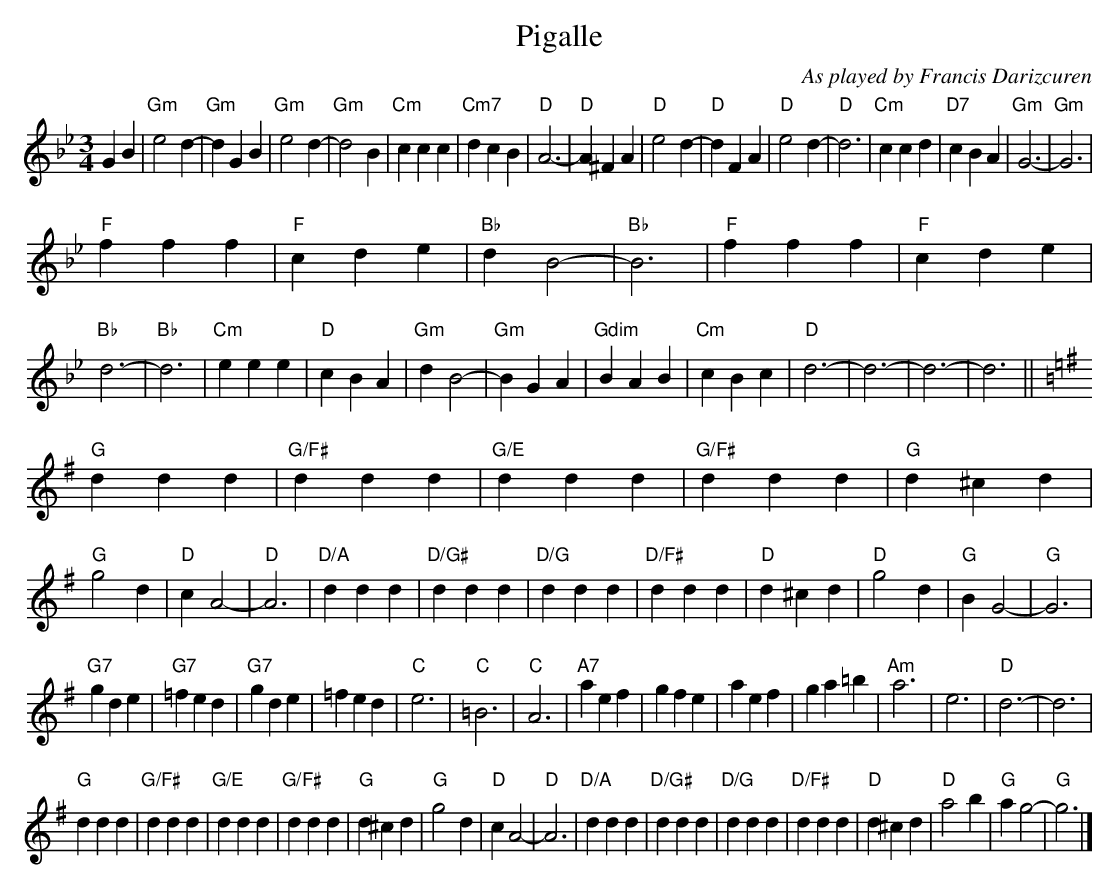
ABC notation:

X:1
T: Pigalle
C: As played by Francis Darizcuren
M: 3/4
K: Gm
L: 1/4
G B| "Gm" e2 d-|"Gm"d G B| "Gm"e2 d-|"Gm"d2 B| "Cm"c c c | "Cm7"d c B | "D" A3-|"D"A ^F A| "D" e2 d-|"D"d F A| "D"e2 d-|"D"d3 | "Cm"c c d | "D7"c B A | "Gm" G3-|"Gm" G3|
"F" fff| "F" cde| "Bb" d B2-|"Bb" B3| "F" fff| "F" cde| "Bb" d3-| "Bb" d3|"Cm" eee| "D" cBA| "Gm" d B2-|"Gm" B G A | "Gdim" BAB |"Cm" cBc | "D" d3-|d3-|d3-|d3||
K: G
"G" ddd| "G/F#" ddd| "G/E" ddd| "G/F#" ddd | "G" d^cd| "G" g2 d|"D" c A2-|"D" A3|"D/A" ddd| "D/G#" ddd| "D/G" ddd| "D/F#" ddd | "D" d^cd| "D" g2 d|"G" B G2-|"G" G3|
"G7" gde | "G7" =fed| "G7" gde |=fed| "C" e3| "C" =B3| "C" A3|"A7" aef | gfe | aef | ga=b| "Am" a3| e3| "D" d3-| d3|
"G" ddd| "G/F#" ddd| "G/E" ddd| "G/F#" ddd | "G" d^cd| "G" g2 d|"D" c A2-|"D" A3|"D/A" ddd| "D/G#" ddd| "D/G" ddd| "D/F#" ddd | "D" d^cd| "D" a2 b|"G" a g2-|"G" g3|]
